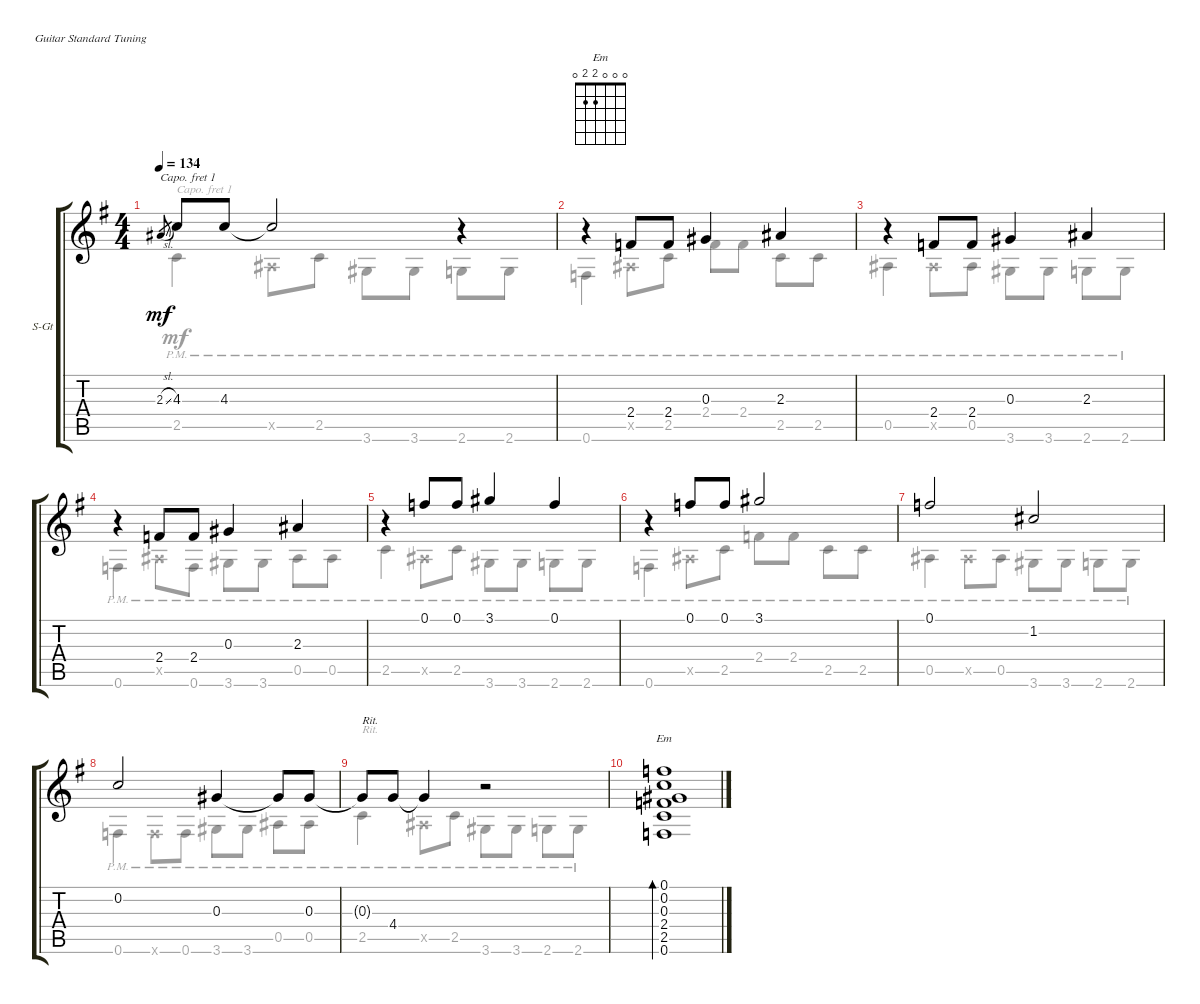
\defaultSystemsLayout 4
\bracketExtendMode groupsimilarinstruments
\firstSystemTrackNameOrientation horizontal
\otherSystemsTrackNameOrientation horizontal
\track ("Steel Guitar" "S-Gt") {instrument acousticguitarsteel}
\staff {score tabs}
\capo 1
\tuning (E4 B3 G3 D3 A2 E2)
\chord ("Em" 0 0 0 2 2 0)
\voice
\ts (4 4)
\tempo 134
\clef g2
\ks eminor
2.3{sl}.8{gr dy mf} 4.3.8 4.3.8 4.3{t}.2 r.4 |
r.4 2.4.8 2.4.8 0.3.4 2.3.4 |
r.4 2.4.8 2.4.8 0.3.4 2.3.4 |
r.4 2.4.8 2.4.8 0.3.4 2.3.4 |
r.4 0.1.8 0.1.8 3.1.4 0.1.4 |
r.4 0.1.8 0.1.8 3.1.2 |
0.1.2 1.2.2 |
0.2.2 0.3.4 0.3{t}.8 0.3.8 |
\tempo (134 "Rit." hide)
\tempo (118 0.0375 hide)
\tempo (104 0.28125 hide)
\tempo (86.1059 0.5 hide)
0.3{t}.8{txt "Rit."} 4.4.8 4.4{t}.4 r.2 |
\tempo (70.9647 hide)
(0.6 2.5 2.4 0.3 0.2 0.1).1{bd 82 ch "Em"}
\voice
\clef g2
\ottava regular
\simile none
\ks eminor
2.5{pm}.4{dy mf} 0.5{pm x}.8 2.5{pm}.8 3.6{pm}.8 3.6{pm}.8 2.6{pm}.8 2.6{pm}.8 |
0.6{pm}.4 0.5{pm x}.8 2.5{pm}.8 2.4{pm}.8 2.4{pm}.8 2.5{pm}.8 2.5{pm}.8 |
0.5{pm}.4 0.5{pm x}.8 0.5{pm}.8 3.6{pm}.8 3.6{pm}.8 2.6{pm}.8 2.6{pm}.8 |
0.6{pm}.4 0.5{pm x}.8 0.6{pm}.8 3.6{pm}.8 3.6{pm}.8 0.5{pm}.8 0.5{pm}.8 |
2.5{pm}.4 0.5{pm x}.8 2.5{pm}.8 3.6{pm}.8 3.6{pm}.8 2.6{pm}.8 2.6{pm}.8 |
0.6{pm}.4 0.5{pm x}.8 2.5{pm}.8 2.4{pm}.8 2.4{pm}.8 2.5{pm}.8 2.5{pm}.8 |
0.5{pm}.4 0.5{pm x}.8 0.5{pm}.8 3.6{pm}.8 3.6{pm}.8 2.6{pm}.8 2.6{pm}.8 |
0.6{pm}.4 0.6{pm x}.8 0.6{pm}.8 3.6{pm}.8 3.6{pm}.8 0.5{pm}.8 0.5{pm}.8 |
2.5{pm}.4{txt "Rit."} 0.5{pm x}.8 2.5{pm}.8 3.6{pm}.8 3.6{pm}.8 2.6{pm}.8 2.6{pm}.8 |
